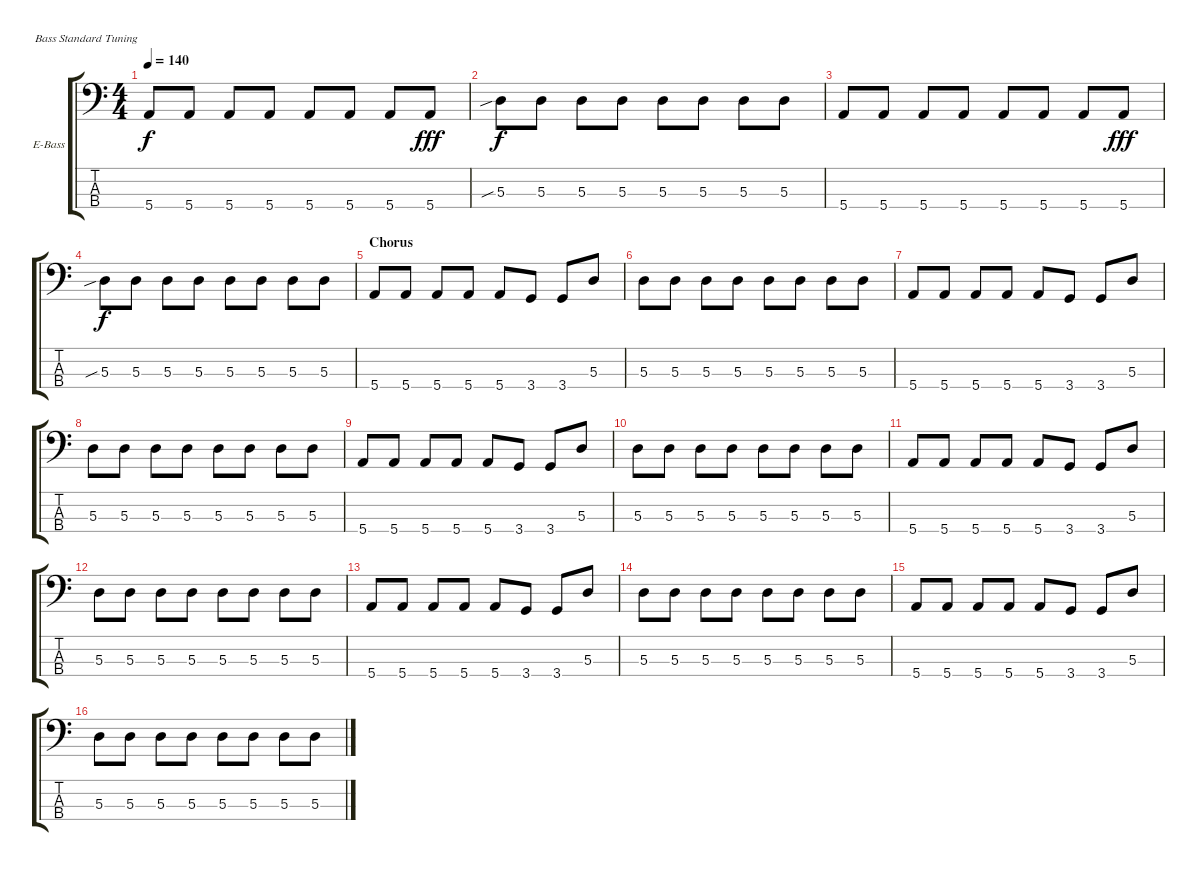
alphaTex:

\bracketExtendMode groupsimilarinstruments
\firstSystemTrackNameOrientation horizontal
\otherSystemsTrackNameOrientation horizontal
\track ("Cliff Williams" "E-Bass") {instrument electricbasspick}
\staff {score tabs}
\tuning (G2 D2 A1 E1)
\ts (4 4)
\tempo 140
\clef f4
\ks c
5.4.8{dy f} 5.4.8 5.4.8 5.4.8 5.4.8 5.4.8 5.4.8 5.4.8{dy fff} |
5.3{sib}.8{dy f} 5.3.8 5.3.8 5.3.8 5.3.8 5.3.8 5.3.8 5.3.8 |
5.4.8 5.4.8 5.4.8 5.4.8 5.4.8 5.4.8 5.4.8 5.4.8{dy fff} |
5.3{sib}.8{dy f} 5.3.8 5.3.8 5.3.8 5.3.8 5.3.8 5.3.8 5.3.8 |
\section ("" "Chorus")
5.4.8 5.4.8 5.4.8 5.4.8 5.4.8 3.4.8 3.4.8 5.3.8 |
5.3.8 5.3.8 5.3.8 5.3.8 5.3.8 5.3.8 5.3.8 5.3.8 |
5.4.8 5.4.8 5.4.8 5.4.8 5.4.8 3.4.8 3.4.8 5.3.8 |
5.3.8 5.3.8 5.3.8 5.3.8 5.3.8 5.3.8 5.3.8 5.3.8 |
5.4.8 5.4.8 5.4.8 5.4.8 5.4.8 3.4.8 3.4.8 5.3.8 |
5.3.8 5.3.8 5.3.8 5.3.8 5.3.8 5.3.8 5.3.8 5.3.8 |
5.4.8 5.4.8 5.4.8 5.4.8 5.4.8 3.4.8 3.4.8 5.3.8 |
5.3.8 5.3.8 5.3.8 5.3.8 5.3.8 5.3.8 5.3.8 5.3.8 |
5.4.8 5.4.8 5.4.8 5.4.8 5.4.8 3.4.8 3.4.8 5.3.8 |
5.3.8 5.3.8 5.3.8 5.3.8 5.3.8 5.3.8 5.3.8 5.3.8 |
5.4.8 5.4.8 5.4.8 5.4.8 5.4.8 3.4.8 3.4.8 5.3.8 |
5.3.8 5.3.8 5.3.8 5.3.8 5.3.8 5.3.8 5.3.8 5.3.8
